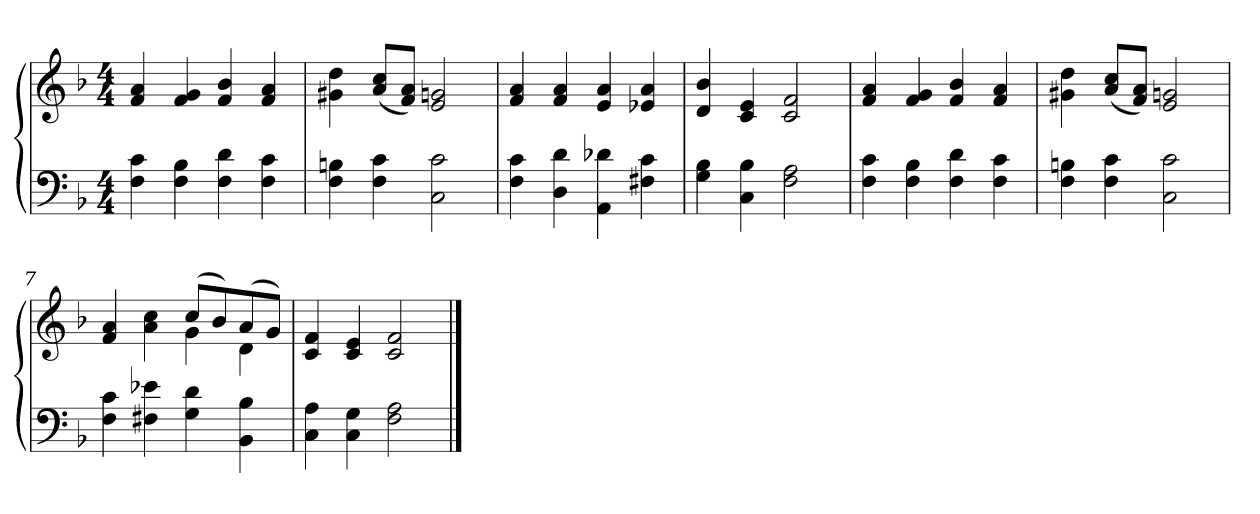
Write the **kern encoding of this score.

**kern	**kern
*part2	*part1
*staff2	*staff1
*clefF4	*clefG2
*k[b-]	*k[b-]
*F:	*F:
*M4/4	*M4/4
=1	=1
4F\ 4c\	4f/ 4a/
4F\ 4B-\	4f/ 4g/
4F\ 4d\	4f/ 4b-/
4F\ 4c\	4f/ 4a/
=2	=2
4F\ 4Bn\	4g#X\ 4dd\
4F\ 4c\	(<8a/ 8cc/L
.	8f/ 8a/J)
2C\ 2c\	2e/ 2gn/
=3	=3
4F\ 4c\	4f/ 4a/
4D\ 4d\	4f/ 4a/
4AA\ 4d-X\	4e/ 4a/
4F#X\ 4c\	4e-X/ 4a/
=4	=4
4G\ 4B-\	4d/ 4b-/
4C\ 4B-\	4c/ 4e/
2F\ 2A\	2c/ 2f/
=5	=5
4F\ 4c\	4f/ 4a/
4F\ 4B-\	4f/ 4g/
4F\ 4d\	4f/ 4b-/
4F\ 4c\	4f/ 4a/
=6	=6
4F\ 4Bn\	4g#X\ 4dd\
4F\ 4c\	(<8a/ 8cc/L
.	8f/ 8a/J)
2C\ 2c\	2e/ 2gn/
!!LO:LB:g=z
=7	=7
*	*^
4F\ 4c\	4f/ 4a/	2ryy
4F#X\ 4e-X\	4a\ 4cc\	.
4G\ 4d\	(>8cc/L	4g\
.	8b-/)	.
4BB-\ 4B-\	(>8a/	4d\
.	8g/J)	.
*	*v	*v
=8	=8
4C\ 4A\	4c/ 4f/
4C\ 4G\	4c/ 4e/
2F\ 2A\	2c/ 2f/
==	==
*-	*-
